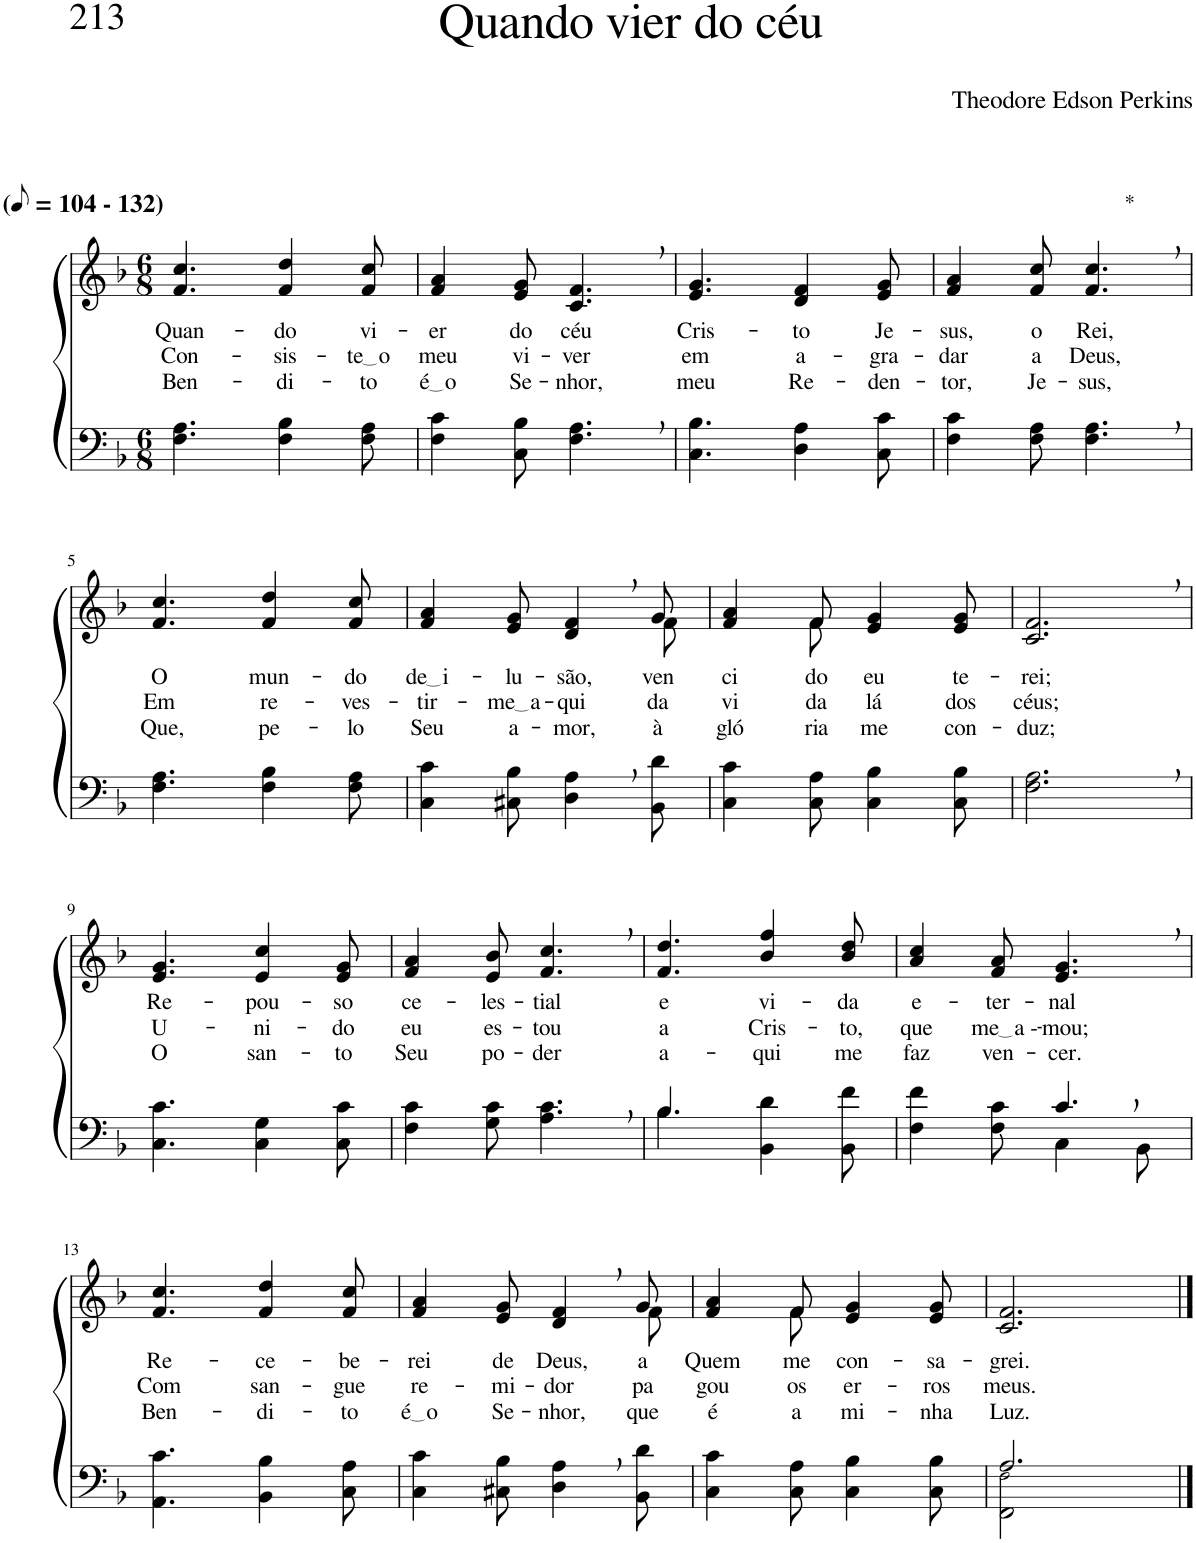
**kern	**kern	**text	**text	**text
*part2	*part1	*part1	*part1	*part1
*staff2	*staff1	*staff1	*staff1	*staff1
*I"Parte III e IV	*I"Parte I e II	*	*	*
*clefF4	*clefG2	*	*	*
*Trd1c2	*Trd1c2	*	*	*
*k[b-]	*k[b-]	*	*	*
*M6/8	*M6/8	*	*	*
*MM52	*MM52	*	*	*
=1	=1	=1	=1	=1
!	!LO:TX:a:B:t=(	!	!	!
!	!LO:TX:a:B:t=- 132)	!	!	!
!	!	!LO:LY:b	!LO:LY:b	!LO:LY:b
4.F\ 4.A\	4.f/ 4.cc/	Quan-	Con-	Ben-
!	!	!LO:LY:b	!LO:LY:b	!LO:LY:b
4F\ 4B-\	4f/ 4dd/	-do	-sis-	-di-
!	!	!LO:LY:b	!LO:LY:b	!LO:LY:b
8F\ 8A\	8f/ 8cc/	vi-	te o	-to
=2	=2	=2	=2	=2
!	!	!LO:LY:b	!LO:LY:b	!LO:LY:b
4F\ 4c\	4f/ 4a/	-er	meu	é o
!	!	!LO:LY:b	!LO:LY:b	!LO:LY:b
8C\ 8B-\	8e/ 8g/	do	vi-	Se-
!	!	!LO:LY:b	!LO:LY:b	!LO:LY:b
4.F\, 4.A\,	4.c/, 4.f/,	céu	-ver	-nhor,
=3	=3	=3	=3	=3
!	!	!LO:LY:b	!LO:LY:b	!LO:LY:b
4.C\ 4.B-\	4.e/ 4.g/	Cris-	em	meu
!	!	!LO:LY:b	!LO:LY:b	!LO:LY:b
4D\ 4A\	4d/ 4f/	-to	a-	Re-
!	!	!LO:LY:b	!LO:LY:b	!LO:LY:b
8C\ 8c\	8e/ 8g/	Je-	-gra-	-den-
=4	=4	=4	=4	=4
!	!	!LO:LY:b	!LO:LY:b	!LO:LY:b
4F\ 4c\	4f/ 4a/	-sus,	-dar	-tor,
!	!	!LO:LY:b	!LO:LY:b	!LO:LY:b
8F\ 8A\	8f/ 8cc/	o	a	Je-
!	!LO:TX:a:t=*	!	!	!
!	!	!LO:LY:b	!LO:LY:b	!LO:LY:b
4.F\, 4.A\,	4.f/, 4.cc/,	Rei,	Deus,	-sus,
!!LO:LB:g=z
=5	=5	=5	=5	=5
!	!	!LO:LY:b	!LO:LY:b	!LO:LY:b
4.F\ 4.A\	4.f/ 4.cc/	O	Em	Que,
!	!	!LO:LY:b	!LO:LY:b	!LO:LY:b
4F\ 4B-\	4f/ 4dd/	mun-	re-	pe-
!	!	!LO:LY:b	!LO:LY:b	!LO:LY:b
8F\ 8A\	8f/ 8cc/	-do	-ves-	-lo
=6	=6	=6	=6	=6
!	!	!LO:LY:b	!LO:LY:b	!LO:LY:b
*	*^	*	*	*
4C\ 4c\	4f/ 4a/	8ryy	de i	-tir-	Seu
!	!	!	!LO:LY:b	!LO:LY:b	!LO:LY:b
*	*v	*v	*	*	*
8C#X\ 8B-\	8e/ 8g/	-lu-	me a	a-
!	!	!LO:LY:b	!LO:LY:b	!LO:LY:b
4D\, 4A\,	4d/, 4f/,	-são,	-qui	-mor,
*	*^	*	*	*
!	!	!	!LO:LY:b	!LO:LY:b	!LO:LY:b
8BB-\ 8d\	8g/	8f\	ven-	da	à
=7	=7	=7	=7	=7	=7
!	!	!	!LO:LY:b	!LO:LY:b	!LO:LY:b
4C\ 4c\	4f/ 4a/	4ryy	-ci-	vi-	gló-
!	!	!	!LO:LY:b	!LO:LY:b	!LO:LY:b
8C\ 8A\	8f/	8f\	-do	-da	-ria
!	!	!	!LO:LY:b	!LO:LY:b	!LO:LY:b
4C\ 4B-\	4e/ 4g/	4.ryy	eu	lá	me
!	!	!	!LO:LY:b	!LO:LY:b	!LO:LY:b
8C\ 8B-\	8e/ 8g/	.	te-	dos	con-
*	*v	*v	*	*	*
=8	=8	=8	=8	=8
!	!	!LO:LY:b	!LO:LY:b	!LO:LY:b
2.F\, 2.A\,	2.c/, 2.f/,	-rei;	céus;	-duz;
!!LO:LB:g=z
=9	=9	=9	=9	=9
!	!	!LO:LY:b	!LO:LY:b	!LO:LY:b
4.C\ 4.c\	4.e/ 4.g/	Re-	U-	O
!	!	!LO:LY:b	!LO:LY:b	!LO:LY:b
4C\ 4G\	4e/ 4cc/	-pou-	-ni-	san-
!	!	!LO:LY:b	!LO:LY:b	!LO:LY:b
8C\ 8c\	8e/ 8g/	-so	-do	-to
=10	=10	=10	=10	=10
!	!	!LO:LY:b	!LO:LY:b	!LO:LY:b
4F\ 4c\	4f/ 4a/	ce-	eu	Seu
!	!	!LO:LY:b	!LO:LY:b	!LO:LY:b
8G\ 8c\	8e/ 8b-/	-les-	es-	po-
!	!	!LO:LY:b	!LO:LY:b	!LO:LY:b
4.A\, 4.c\,	4.f/, 4.cc/,	-tial	-tou	-der
=11	=11	=11	=11	=11
*^	*	*	*	*
!	!	!	!LO:LY:b	!LO:LY:b	!LO:LY:b
4.B-/	4.B-\	4.f/ 4.dd/	e	a	a-
!	!	!	!LO:LY:b	!LO:LY:b	!LO:LY:b
4.ryy	4BB-\ 4d\	4b-/ 4ff/	vi-	Cris-	-qui
!	!	!	!LO:LY:b	!LO:LY:b	!LO:LY:b
.	8BB-\ 8f\	8b-/ 8dd/	-da	-to,	me
=12	=12	=12	=12	=12	=12
!	!	!	!LO:LY:b	!LO:LY:b	!LO:LY:b
4.ryy	4F\ 4f\	4a/ 4cc/	e-	que	faz
!	!	!	!LO:LY:b	!LO:LY:b	!LO:LY:b
.	8F\ 8c\	8f/ 8a/	-ter-	me a -	ven-
!	!	!	!LO:LY:b	!LO:LY:b	!LO:LY:b
4.c,/	4C\	4.e/, 4.g/,	-nal	-mou;	-cer.
.	8BB-\	.	.	.	.
!!LO:LB:g=z
=13	=13	=13	=13	=13	=13
!	!	!	!LO:LY:b	!LO:LY:b	!LO:LY:b
*v	*v	*	*	*	*
4.AA\ 4.c\	4.f/ 4.cc/	Re-	Com	Ben-
!	!	!LO:LY:b	!LO:LY:b	!LO:LY:b
4BB-\ 4B-\	4f/ 4dd/	-ce-	san-	-di-
!	!	!LO:LY:b	!LO:LY:b	!LO:LY:b
8C\ 8A\	8f/ 8cc/	-be-	-gue	-to
=14	=14	=14	=14	=14
!	!	!LO:LY:b	!LO:LY:b	!LO:LY:b
*	*^	*	*	*
4C\ 4c\	4f/ 4a/	8ryy	-rei	re-	é o
!	!	!	!LO:LY:b	!LO:LY:b	!LO:LY:b
*	*v	*v	*	*	*
8C#X\ 8B-\	8e/ 8g/	de	-mi-	Se-
!	!	!LO:LY:b	!LO:LY:b	!LO:LY:b
4D\, 4A\,	4d/, 4f/,	Deus,	-dor	-nhor,
*	*^	*	*	*
!	!	!	!LO:LY:b	!LO:LY:b	!LO:LY:b
8BB-\ 8d\	8g/	8f\	a	pa-	que
=15	=15	=15	=15	=15	=15
!	!	!	!LO:LY:b	!LO:LY:b	!LO:LY:b
4C\ 4c\	4f/ 4a/	4ryy	Quem	-gou	é
!	!	!	!LO:LY:b	!LO:LY:b	!LO:LY:b
8C\ 8A\	8f/	8f\	me	os	a
!	!	!	!LO:LY:b	!LO:LY:b	!LO:LY:b
4C\ 4B-\	4e/ 4g/	4.ryy	con-	er-	mi-
!	!	!	!LO:LY:b	!LO:LY:b	!LO:LY:b
8C\ 8B-\	8e/ 8g/	.	-sa-	-ros	-nha
*	*v	*v	*	*	*
=16	=16	=16	=16	=16
*^	*	*	*	*
!	!	!	!LO:LY:b	!LO:LY:b	!LO:LY:b
2.A/	2FF\ 2F!\	2.c/ 2.f/	-grei.	meus.	Luz.
.	4ryy	.	.	.	.
*v	*v	*	*	*	*
==	==	==	==	==
*-	*-	*-	*-	*-
